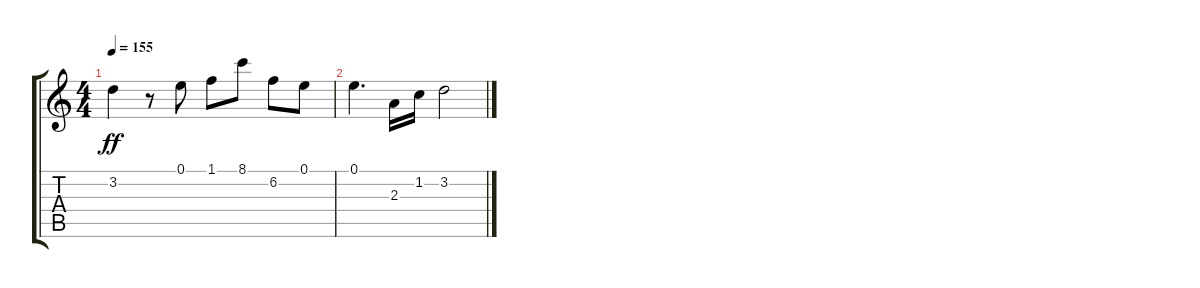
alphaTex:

\track "" {instrument distortionguitar}
\staff {score tabs}
\tuning (E4 B3 G3 D3 A2 E2) {hide}
\ts (4 4)
\tempo 155
\clef g2
\ks c
3.2.4{dy ff} r.8 0.1.8 1.1.8 8.1.8 6.2.8 0.1.8 |
0.1.4{d} 2.3.16 1.2.16 3.2.2
